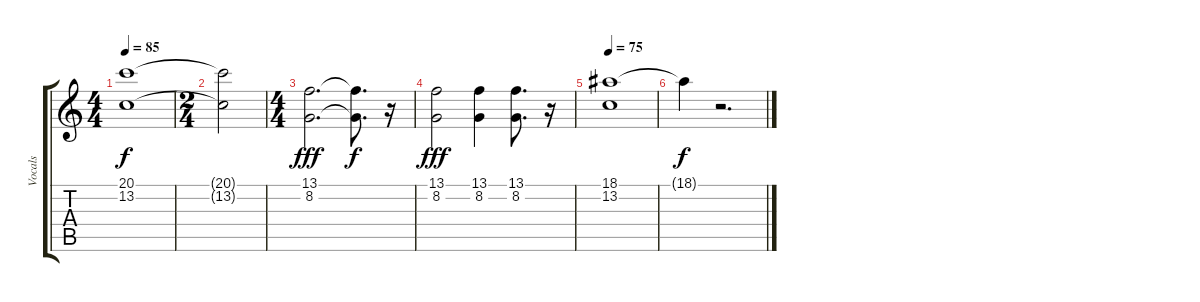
\track ("Vocals" "Vocals") {instrument vibraphone}
\staff {score tabs}
\tuning (E4 B3 G3 D3 A2 E2) {hide}
\ts (4 4)
\tempo 85
\clef g2
\ks c
(20.1{t} 13.2{t}).1{dy f} |
\ts (2 4)
(20.1{t} 13.2{t}).2 |
\ts (4 4)
(13.1 8.2).2{d dy fff} (13.1{t} 8.2{t}).8{d dy f} r.16 |
(13.1 8.2).2{dy fff} (13.1 8.2).4 (13.1 8.2).8{d} r.16 |
\tempo 75
(18.1 13.2).1 |
18.1{t}.4{dy f} r.2{d}
